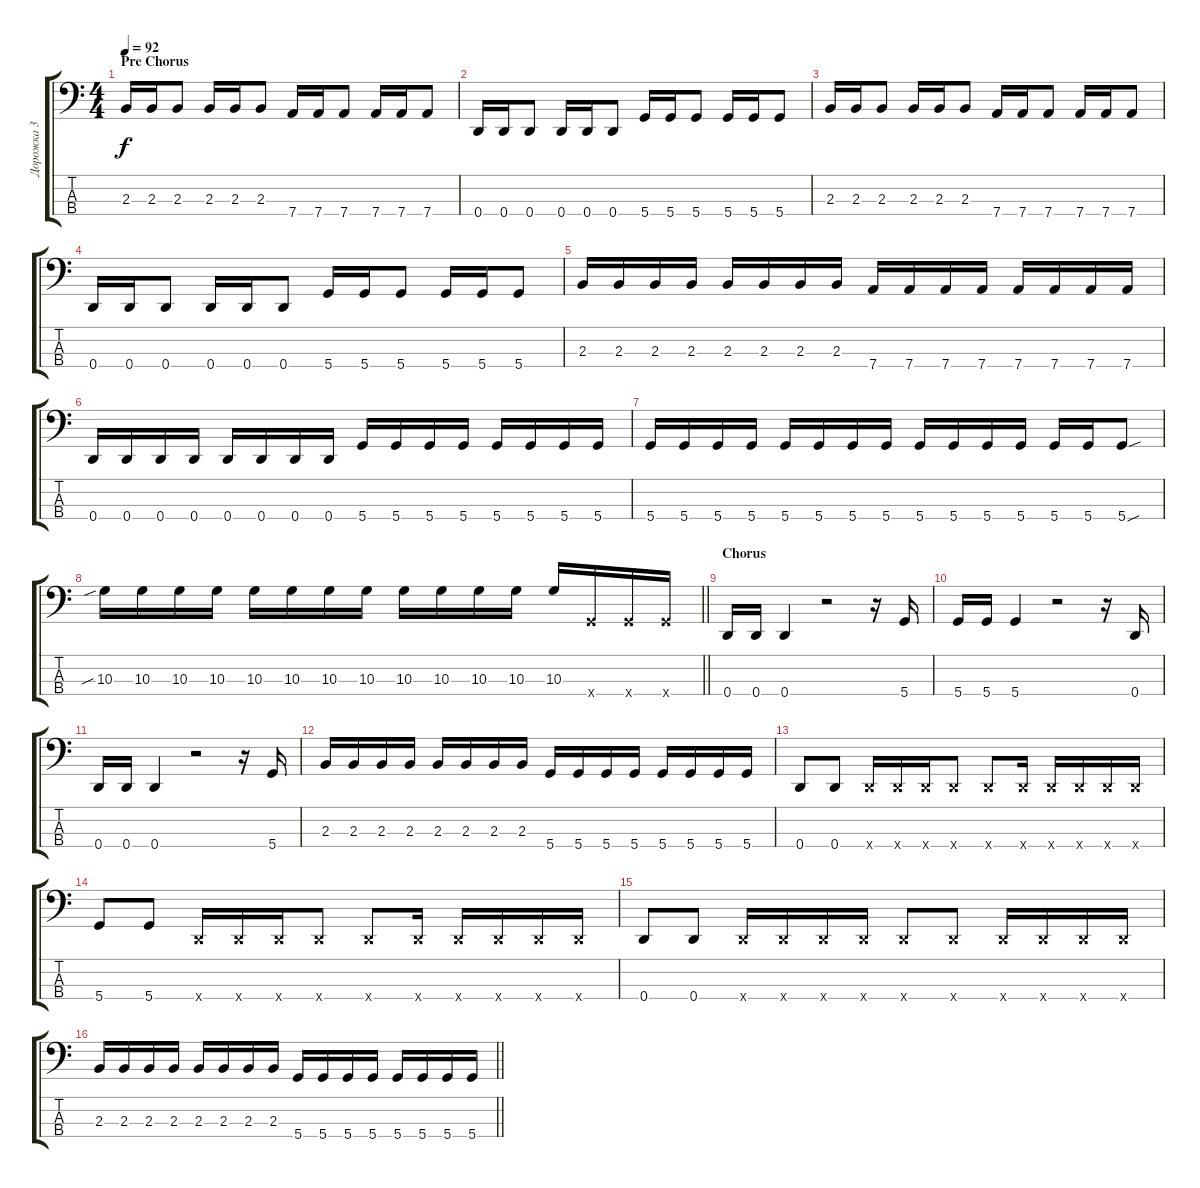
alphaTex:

\track ("Дорожка 3" "Дорожка 3") {instrument electricbassfinger}
\staff {score tabs}
\tuning (G2 D2 A1 D1) {hide}
\ts (4 4)
\section ("" "Pre Chorus")
\tempo 92
\clef f4
\ks c
2.3.16{dy f} 2.3.16 2.3.8 2.3.16 2.3.16 2.3.8 7.4.16 7.4.16 7.4.8 7.4.16 7.4.16 7.4.8 |
0.4.16 0.4.16 0.4.8 0.4.16 0.4.16 0.4.8 5.4.16 5.4.16 5.4.8 5.4.16 5.4.16 5.4.8 |
2.3.16 2.3.16 2.3.8 2.3.16 2.3.16 2.3.8 7.4.16 7.4.16 7.4.8 7.4.16 7.4.16 7.4.8 |
0.4.16 0.4.16 0.4.8 0.4.16 0.4.16 0.4.8 5.4.16 5.4.16 5.4.8 5.4.16 5.4.16 5.4.8 |
2.3.16 2.3.16 2.3.16 2.3.16 2.3.16 2.3.16 2.3.16 2.3.16 7.4.16 7.4.16 7.4.16 7.4.16 7.4.16 7.4.16 7.4.16 7.4.16 |
0.4.16 0.4.16 0.4.16 0.4.16 0.4.16 0.4.16 0.4.16 0.4.16 5.4.16 5.4.16 5.4.16 5.4.16 5.4.16 5.4.16 5.4.16 5.4.16 |
5.4.16 5.4.16 5.4.16 5.4.16 5.4.16 5.4.16 5.4.16 5.4.16 5.4.16 5.4.16 5.4.16 5.4.16 5.4.16 5.4.16 5.4{sou}.8 |
\barLineRight lightlight
10.3{sib}.16 10.3.16 10.3.16 10.3.16 10.3.16 10.3.16 10.3.16 10.3.16 10.3.16 10.3.16 10.3.16 10.3.16 10.3.16 5.4{x}.16 5.4{x}.16 5.4{x}.16 |
\section ("" "Chorus")
0.4.16 0.4.16 0.4.4 r.2 r.16 5.4.16 |
5.4.16 5.4.16 5.4.4 r.2 r.16 0.4.16 |
0.4.16 0.4.16 0.4.4 r.2 r.16 5.4.16 |
2.3.16 2.3.16 2.3.16 2.3.16 2.3.16 2.3.16 2.3.16 2.3.16 5.4.16 5.4.16 5.4.16 5.4.16 5.4.16 5.4.16 5.4.16 5.4.16 |
0.4.8 0.4.8 0.4{x}.16 0.4{x}.16 0.4{x}.16 0.4{x}.8 0.4{x}.8 0.4{x}.16 0.4{x}.16 0.4{x}.16 0.4{x}.16 0.4{x}.16 |
5.4.8 5.4.8 0.4{x}.16 0.4{x}.16 0.4{x}.16 0.4{x}.8 0.4{x}.8 0.4{x}.16 0.4{x}.16 0.4{x}.16 0.4{x}.16 0.4{x}.16 |
0.4.8 0.4.8 0.4{x}.16 0.4{x}.16 0.4{x}.16 0.4{x}.16 0.4{x}.8 0.4{x}.8 0.4{x}.16 0.4{x}.16 0.4{x}.16 0.4{x}.16 |
\barLineRight lightlight
2.3.16 2.3.16 2.3.16 2.3.16 2.3.16 2.3.16 2.3.16 2.3.16 5.4.16 5.4.16 5.4.16 5.4.16 5.4.16 5.4.16 5.4.16 5.4.16
